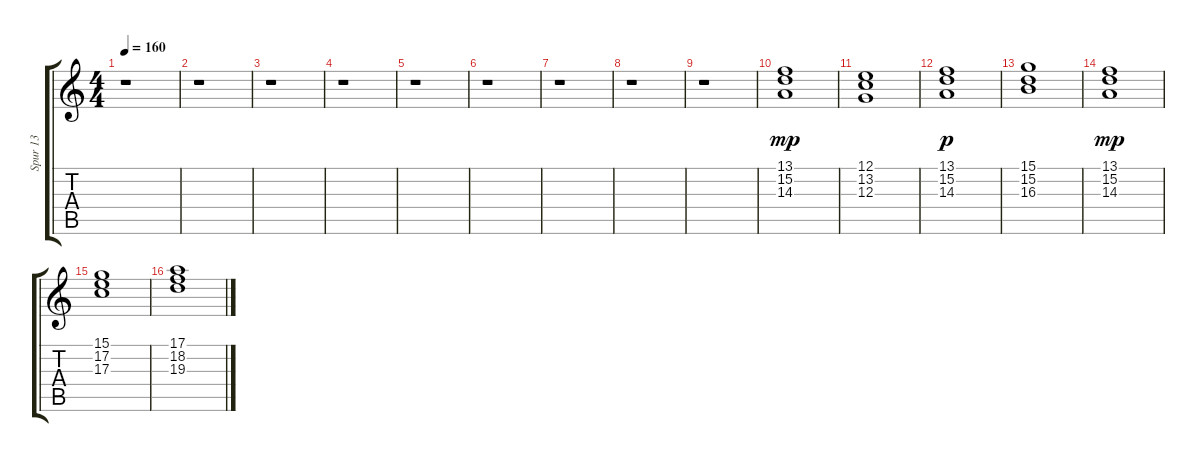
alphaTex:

\track ("Spur 13" "Spur 13") {instrument fx6goblins}
\staff {score tabs}
\tuning (E4 B3 G3 D3 A2 E2) {hide}
\ts (4 4)
\tempo 160
\clef g2
\ks c
r.1{dy mp} |
r.1 |
r.1 |
r.1 |
r.1 |
r.1 |
r.1 |
r.1 |
r.1 |
(13.1 15.2 14.3).1 |
(12.1 13.2 12.3).1 |
(13.1 15.2 14.3).1{dy p} |
(15.1 15.2 16.3).1 |
(13.1 15.2 14.3).1{dy mp} |
(15.1 17.2 17.3).1 |
(17.1 18.2 19.3).1
